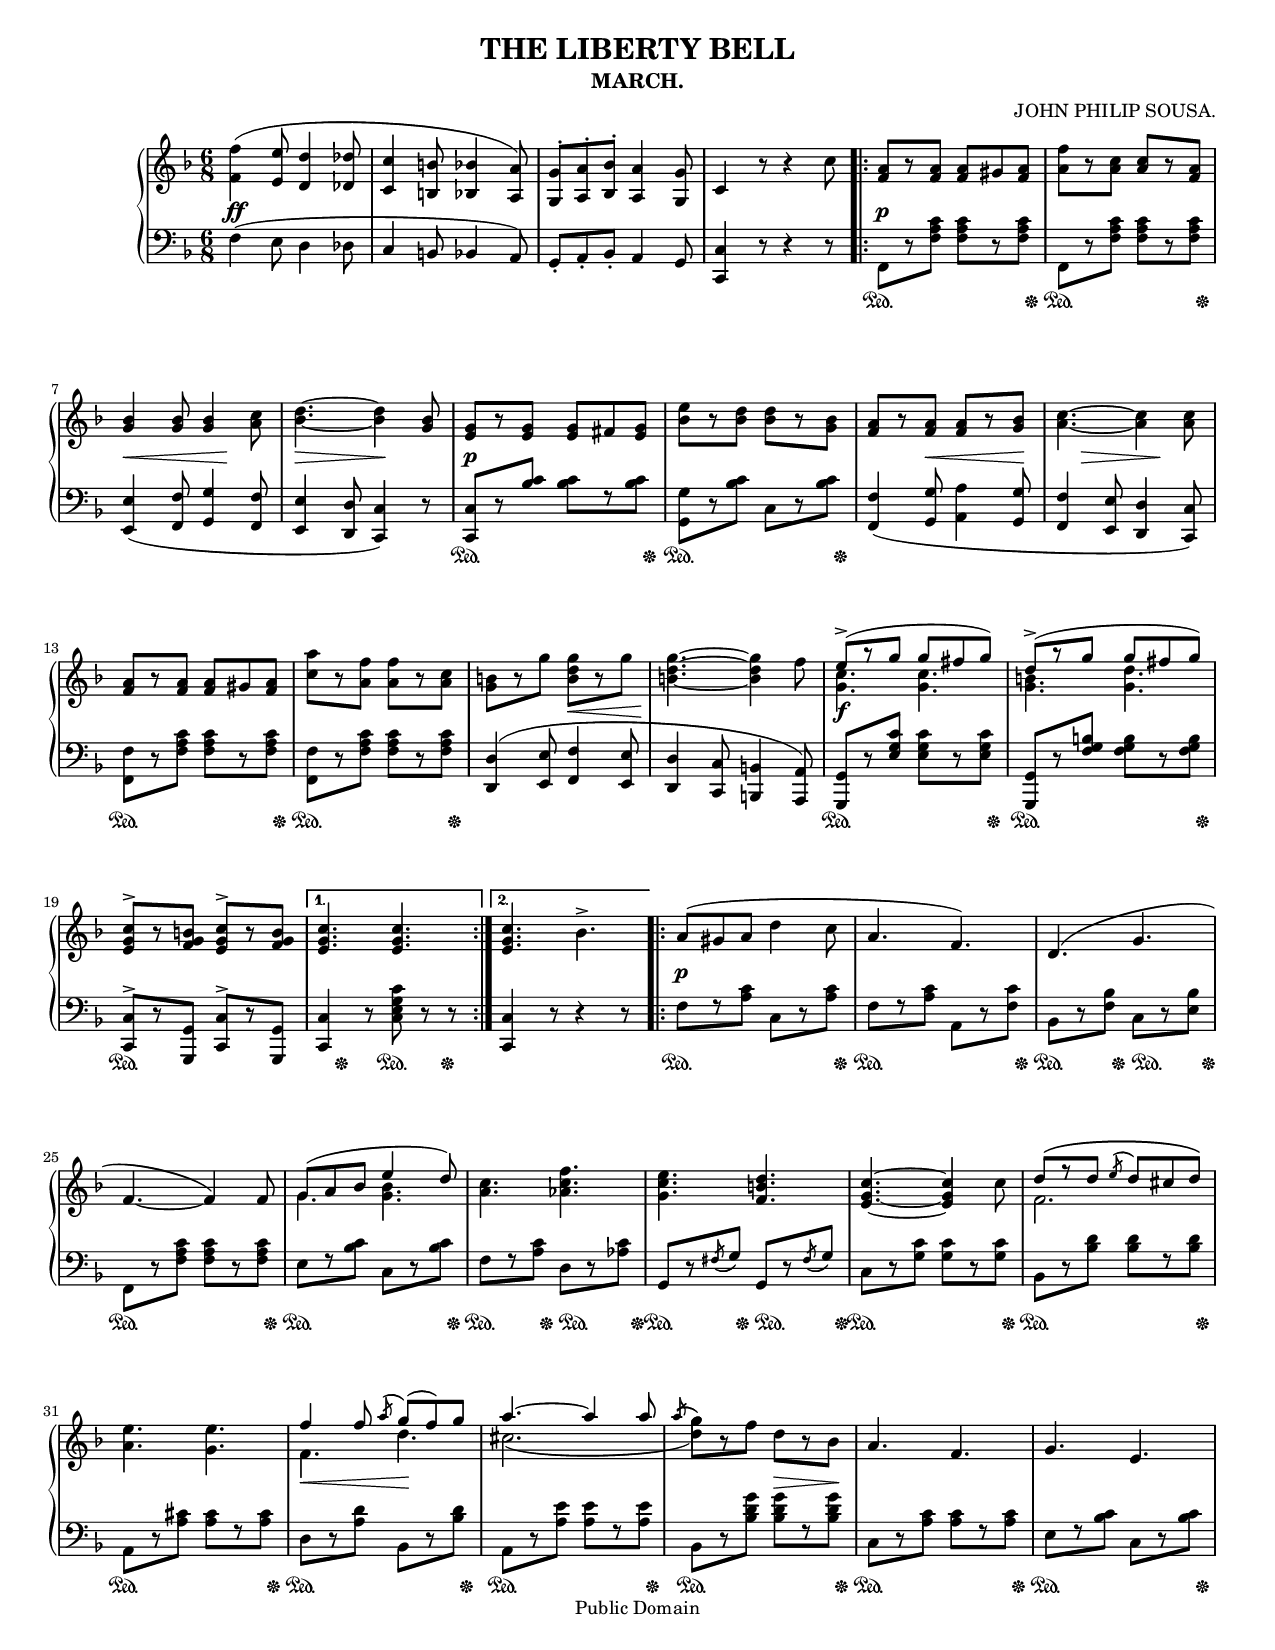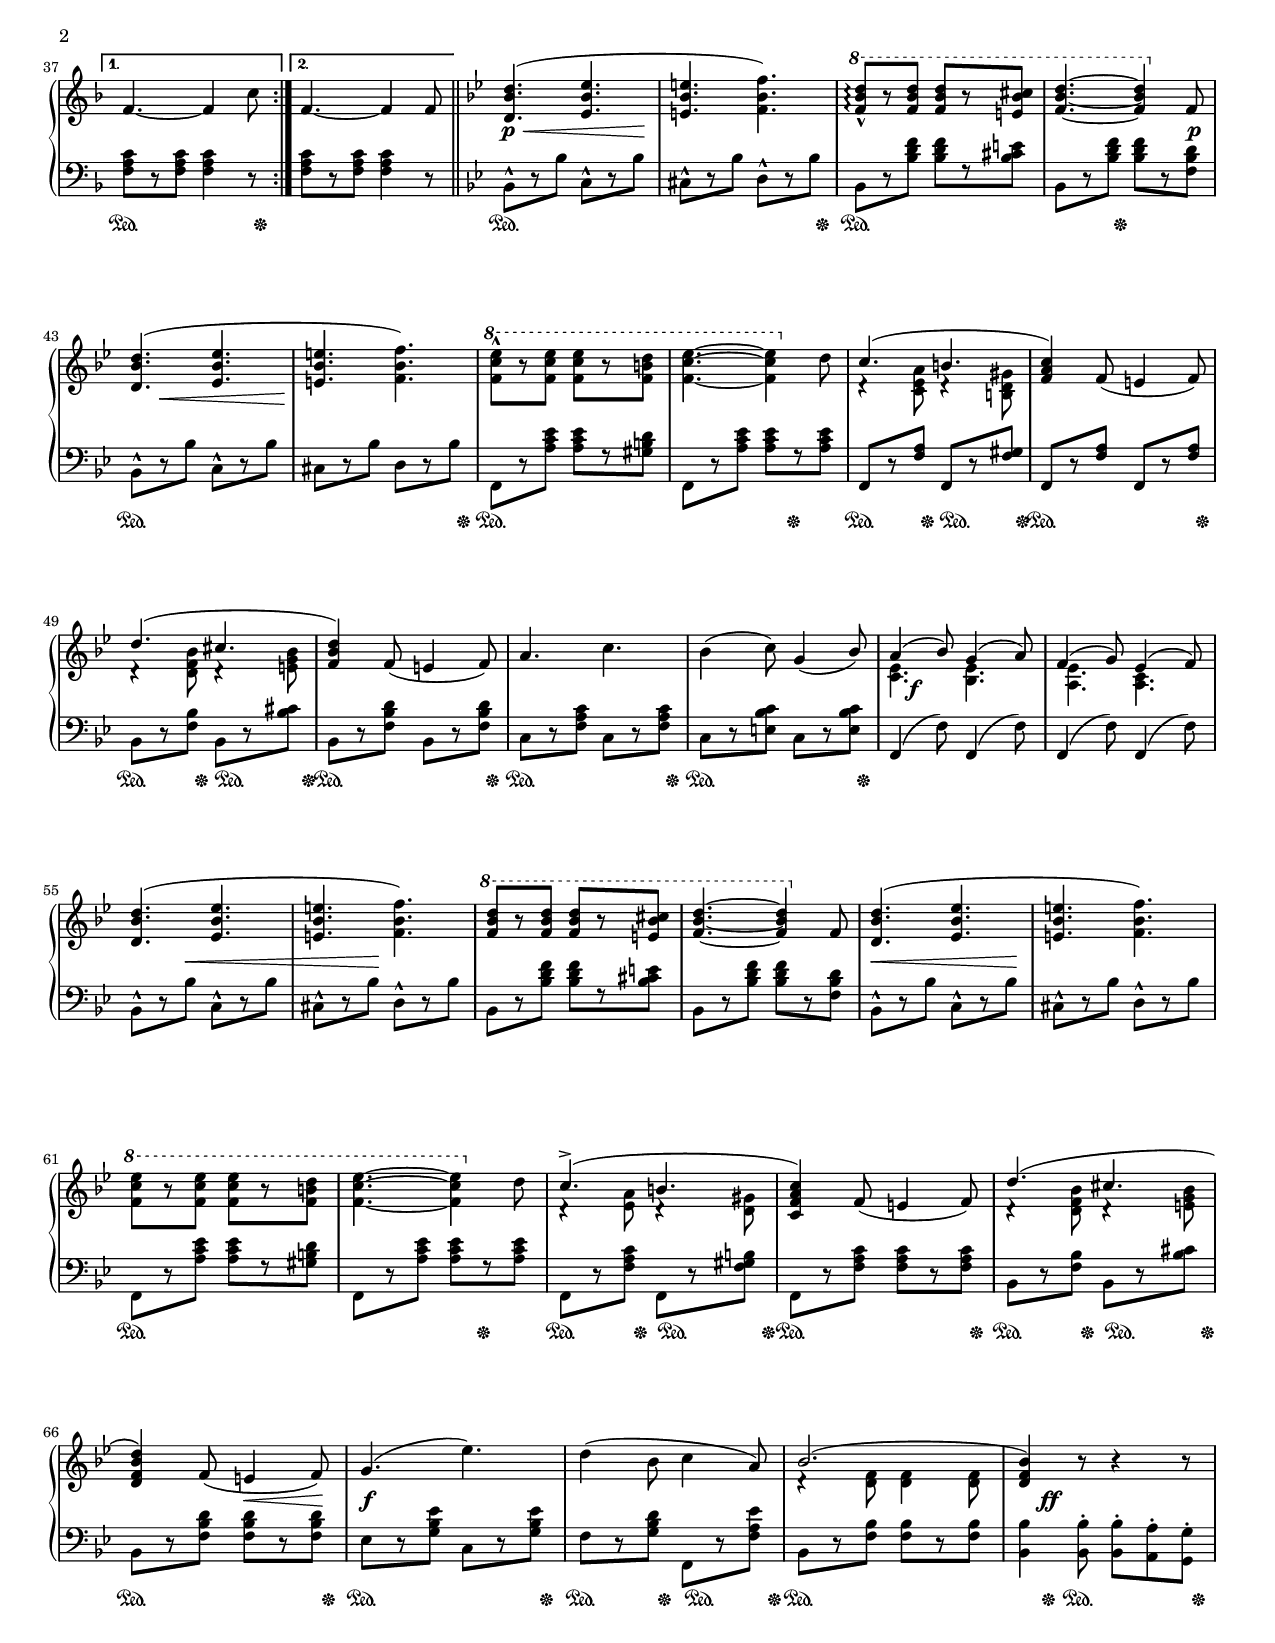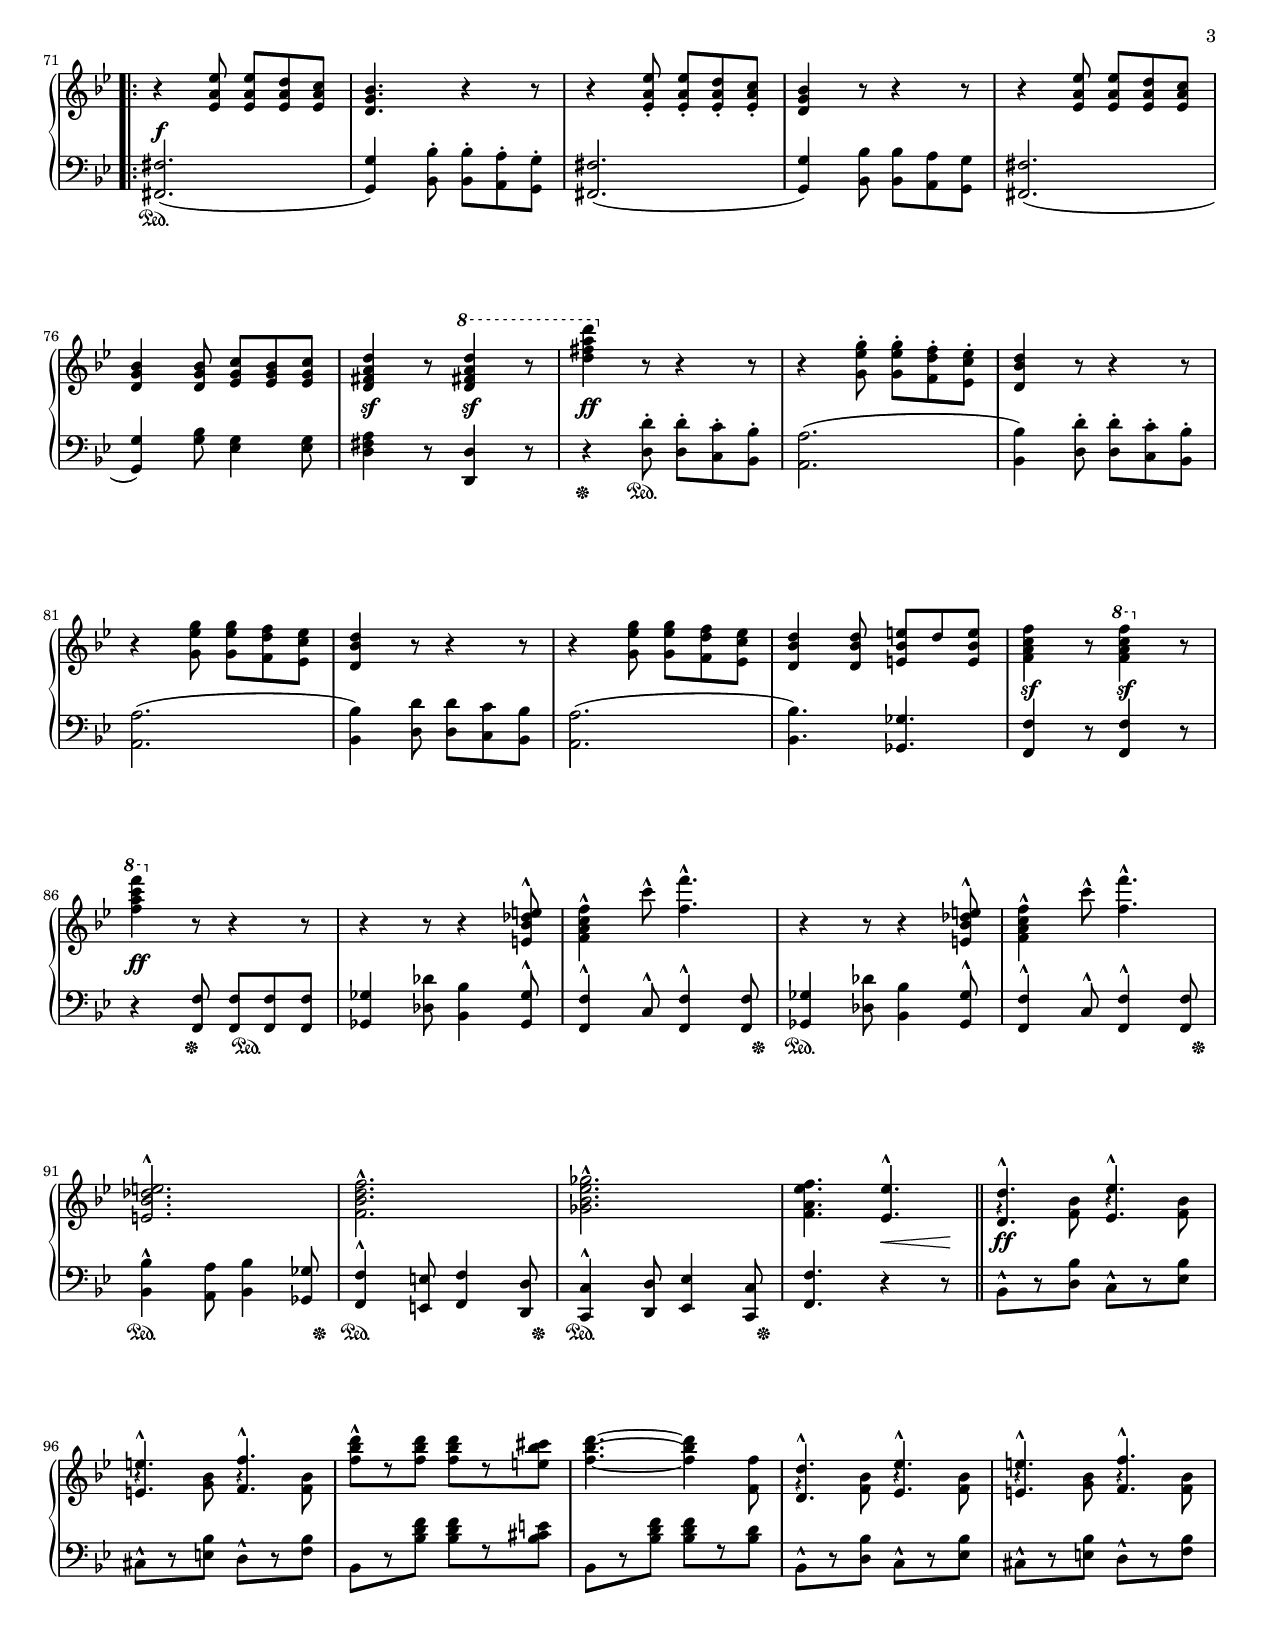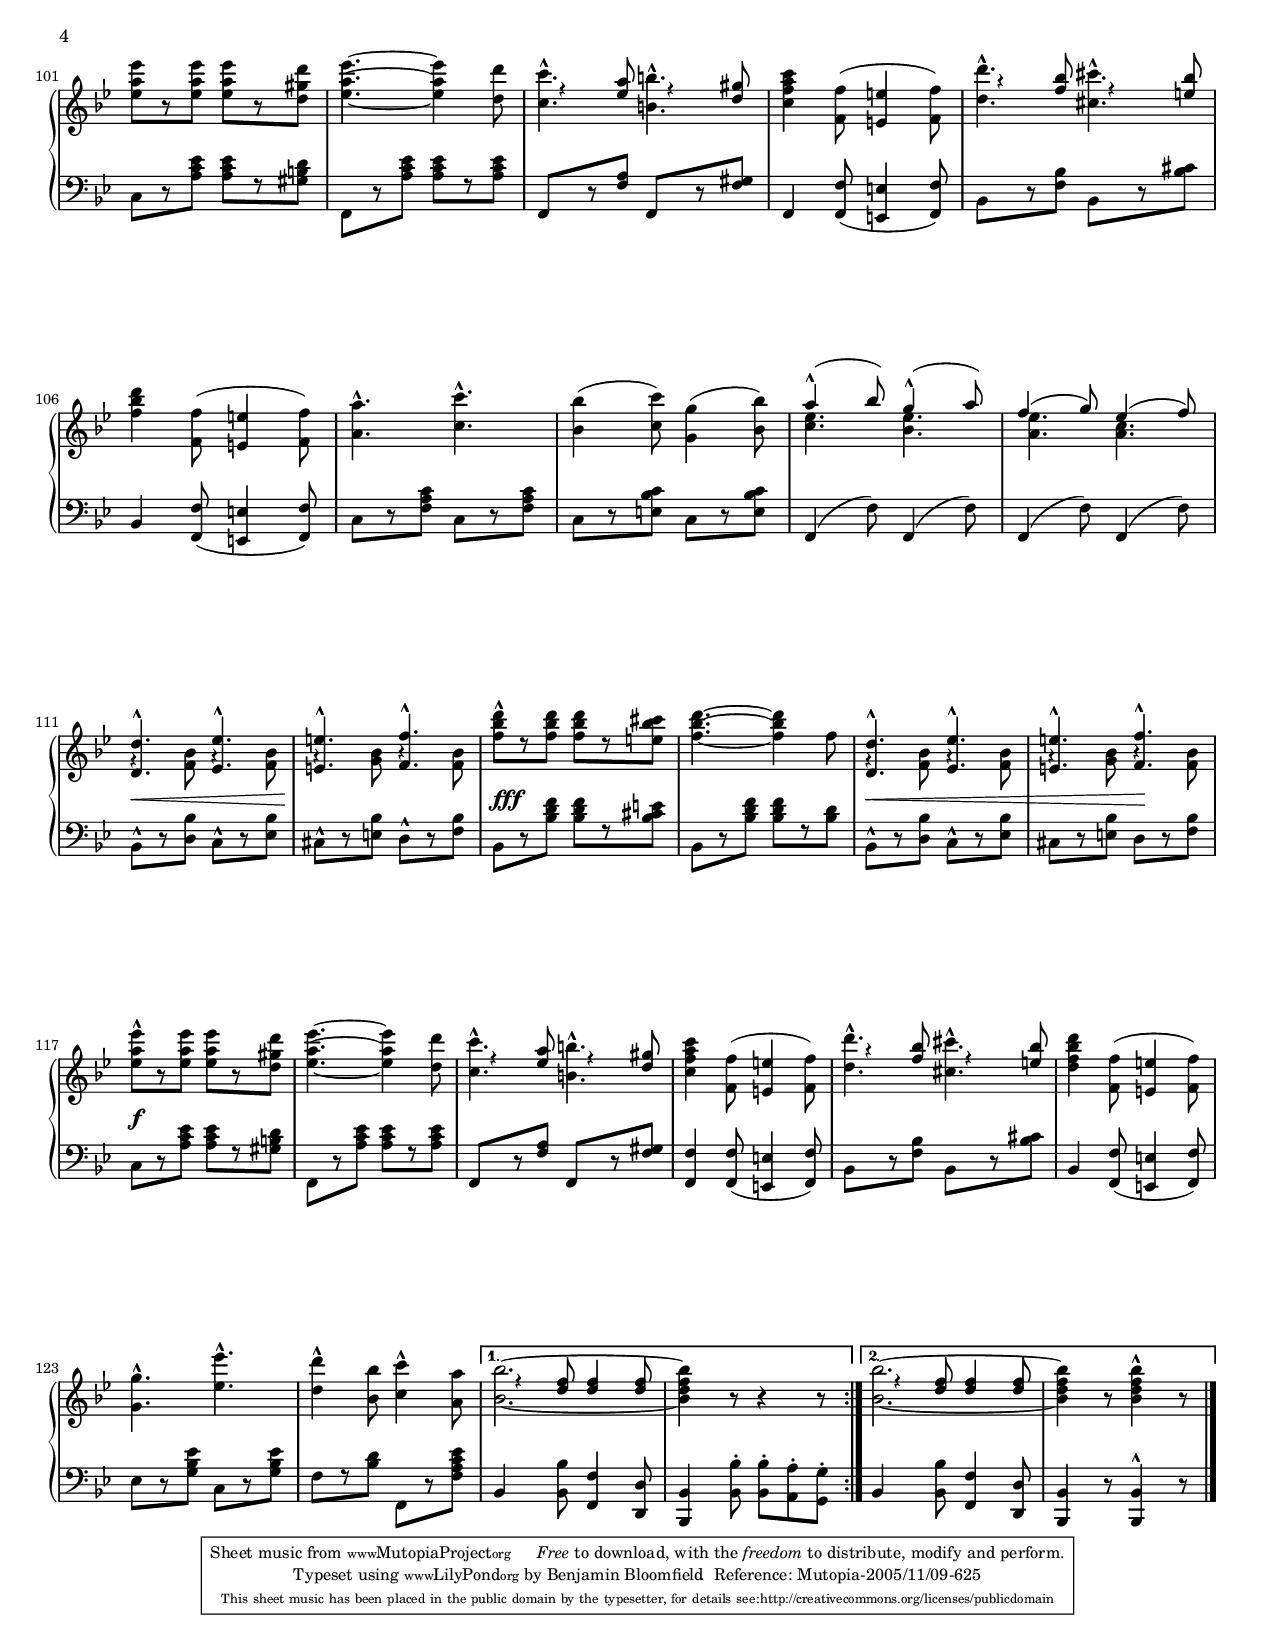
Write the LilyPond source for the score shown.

\version "2.6.0"
\include "english.ly"
\header {
 title="THE LIBERTY BELL"
 subtitle="MARCH."
 composer="JOHN PHILIP SOUSA."

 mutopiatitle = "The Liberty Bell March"
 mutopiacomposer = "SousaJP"
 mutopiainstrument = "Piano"
 date = "1893"
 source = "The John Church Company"
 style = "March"
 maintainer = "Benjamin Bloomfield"
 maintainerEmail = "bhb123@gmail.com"
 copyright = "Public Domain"
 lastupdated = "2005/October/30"

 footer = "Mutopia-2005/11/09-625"
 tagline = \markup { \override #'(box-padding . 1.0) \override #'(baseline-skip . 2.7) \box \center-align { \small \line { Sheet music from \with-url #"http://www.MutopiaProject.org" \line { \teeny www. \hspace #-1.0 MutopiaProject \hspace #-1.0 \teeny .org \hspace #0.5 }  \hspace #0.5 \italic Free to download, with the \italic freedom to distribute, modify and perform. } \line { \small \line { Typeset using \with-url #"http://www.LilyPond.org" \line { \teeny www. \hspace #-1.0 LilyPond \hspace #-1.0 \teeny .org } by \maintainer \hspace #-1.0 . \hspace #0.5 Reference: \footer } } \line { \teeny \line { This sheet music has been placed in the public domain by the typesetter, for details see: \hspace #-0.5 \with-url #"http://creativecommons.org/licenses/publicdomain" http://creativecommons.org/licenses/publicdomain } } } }

}

\paper {
	hsize = 8.5\in
	vsize = 11\in
	raggedlastbottom=##f
	betweensystempadding = #0
}

     upper = \relative c' {
	\override Staff.NoteCollision
         #'merge-differently-dotted = ##t
       \clef treble
       \key f \major
       \time 6/8

	<f f'>4^( <e e'>8 <d d'>4 <df df'>8 | <c c'>4 <b b'>8 <bf bf'>4 <a a'>8) |
	<g g'>8^.[ <a a'>^. <bf bf'>^.] <a a'>4 <g g'>8 | c4 r8 r4 c'8
\repeat volta 2
{
	<a f>8[ r <a f>] <a f>[ gs <a f>] | <a f'>[ r <a c>] <a c>[ r <a f>]

	\break

	<g bf>4 <g bf>8 <g bf>4 <a c>8 | <bf d>4.~ <bf d>4 <g bf>8 | <e g>[ r <e g>] <e g>[ fs <g e>] |
	<bf e>[ r <bf d>] <bf d>[ r <g bf>] | <f a>[ r <f a>] <f a>[ r <g bf>] | <a c>4.~ <a c>4 <a c>8

	\break

	<f a>8[ r <f a>] <f a>[ gs <a f>] | <c a'>[ r <a f'>] <a f'>[ r <a c>] | <g b>[ r g'] <g d b>[ r g] |
	<g d b>4.~ <g d b>4 f8 |
	<< \stemUp {e8^>[^( r g] g[ fs g]) | d^>[^( r g] g[ fs g])} \\
	 \stemDown {<c, g>4. <c g> | <b g> <d g,>} >>

	\break

	<c g e>8^>[ r <b g f>] <c g e>^>[ r <b g f>]
}
\alternative
{
	{
		<c g e>4. <c g e>
	}
	{
		<c g e>4. bf^>
	}
}
\repeat volta 2
{
	a8[^( gs a] d4 c8 | a4. f) | d^( g

	\break

	f4.~ f4) f8 |
	<< \stemUp {g8[^( a bf] e4 d8)} \\
	 \stemDown {g,4. <g bf>} >> |
	<a c>4. <af c f> | <g c e> <f b d> <e g c>4.~ <e g c>4 c'8 |
	<< \stemUp {\phrasingSlurUp  d8[\( r d] \acciaccatura e d[ cs d]\)} \\
	 \stemDown {f,2.} >>

	\break

	<a e'>4. <g e'> |
	<< \stemUp {f'4 f8 \acciaccatura a g[^( f) g] | a4.~ a4 a8 | \acciaccatura a \stemDown g4*3/2} \\
	 \stemDown {f,4. d' | cs2._( | <d g>8)[ r f]} >> d8[ r bf] |
	a4. f | g e

\pageBreak
}
% begin page 2
\alternative
{
	{
		f4.~ f4 c'8
	}
	{
		f,4.~ f4 f8
	}
}
	\bar "||"
	\key bf \major
	<d bf' d>4.^( <ef bf' ef> | <e bf' e> <f bf f'>) | #(set-octavation 1)
	<f' bf d>8_^\arpeggio[ r <f bf d>] <f bf d>[ r <e bf' cs>] | <f bf d>4.~ <f bf d>4 #(set-octavation 0) f,8

	\break

	<d bf' d>4.^( <ef bf' ef> | <e bf' e> <f bf f'>) | #(set-octavation 1)
	<f' c' ef>8^^[ r <f c' ef>] <f c' ef>[ r <f b d>] | <f c' ef>4.~ <f c' ef>4 #(set-octavation 0) d8 |
	<< \stemUp {c4.^( b | <f a c>4)} \\
	 \stemDown {d4\rest <c ef a>8 d4\rest <gs d b>8 | s4} >> f8_( e4 f8)

	\break

	<< \stemUp {d'4.^( cs | <d bf f>4) } \\
	 \stemDown {d,4\rest <d f bf>8 d4\rest <e g bf>8 | s4} >> f8_( e4 f8) |
	a4. c | bf4^( c8) \stemUp g4_( bf8) | \stemNeutral
	<< \stemUp {a4^( bf8) g4^( a8) | f4^( g8) ef4^( f8)} \\
	 \stemDown {<c ef>4. <bf ef> | <a ef'> <a c>} >>

	\break

	<d bf' d>4.^( <ef bf' ef> | <e bf' e> <f bf f'>) | #(set-octavation 1)
	<f' bf d>8[ r <f bf d>] <f bf d>[ r <e bf' cs>] | <f bf d>4.~ <f bf d>4 #(set-octavation 0) f,8 |
	<d bf' d>4.^( <ef bf' ef> | <e bf' e> <f bf f'>) | #(set-octavation 1)

	\break

	<f' c' ef>8[ r <f c' ef>] <f c' ef>[ r <f b d>] | <f c' ef>4.~ <f c' ef>4 #(set-octavation 0) d8 |
	<< \stemUp {c4.^>^( b | <f a c c,>4)} \\
	 \stemDown {d4\rest <ef a>8 d4\rest <d gs>8 | s4} >> f8_( e4 f8) |
	<< \stemUp { d'4.^( cs \break <d, f bf d>4)} \\
	 \stemDown { d4\rest <d f bf>8 d4\rest <e g bf>8 \break s4} >>

%	\break

	f8_( e4 f8) | g4.^( ef') | d4^( bf8 c4 a8) |
	<< \stemUp {bf2.^( | <bf f d>4)} \\
	 \stemDown {d,4\rest <d f>8 <d f>4 <d f>8 | s4} >> r8 r4 r8

\pageBreak

% begin page 3

\repeat volta 2
{
	r4 <ef a ef'>8 <ef a ef'>[ <ef a d> <ef a c>] | <d g bf>4. r4 r8 |
	r4 <ef a ef'>8-. <ef a ef'>-.[ <ef a d>-. <ef a c>]-. | <d g bf>4 r8 r4 r8 |
	r4 <ef a ef'>8 <ef a ef'>[ <ef a d> <ef a c>]

	\break

	<d g bf>4 <d g bf>8 <ef g c>[ <ef g bf> <ef g c>] | <d fs a d>4 r8 #(set-octavation 1) <d' fs a d>4 r8 |
	<d' fs a d>4 #(set-octavation 0) r8 r4 r8 | r4 <g, ef g,>8-. <g ef g,>-.[ <f d f,>-. <ef c ef,>-.] |
	<d bf d,>4 r8 r4 r8

	\break

	r4 <g ef g,>8 <g ef g,>[ <f d f,> <ef c ef,>] | <d bf d,>4 r8 r4 r8 |
	r4 <g ef g,>8 <g ef g,>[ <f d f,> <ef c ef,>] | <d bf d,>4 <d bf d,>8 <e bf e,>[ d <e bf e,>] |
	<f c a f>4 r8 #(set-octavation 1) <f' c a f>4 #(set-octavation 0) r8

	\break

	#(set-octavation 1) <f a c f>4 #(set-octavation 0) r8 r4 r8 | r4 r8 r4 <e, df bf e,>8^^ |
	<f c a f>4^^ c'8^^ <f f,>4.^^ | r4 r8 r4 <e, df bf e,>8^^ |
	<f c a f>4^^ c'8^^ <f f,>4.^^ |

	\break

	<e, df bf e,>2.^^ | <f d bf f>^^ | <gf ef bf gf>^^ | <f ef a, f>4. <ef ef,>4.^^
	\bar "||"
	<< \stemUp {<d d,>4.^^ <ef ef,>^^
		\break

		<e e,>^^ <f f,>^^} \\
	 \stemDown {\set fontSize=#-4 g,4\rest \set fontSize=#0 <f bf>8 \set fontSize=#-4 b4\rest \set fontSize=#0 <f bf>8
		\break

		\set fontSize=#-4 b4\rest \set fontSize=#0 <g bf>8 \set fontSize=#-4 b4\rest \set fontSize=#0 <f bf>8} >> |
	<f' bf d>8^^[ r <f bf d>] <f bf d>[ r <e bf' cs>] | <f bf d>4.~ <f bf d>4 <f f,>8 |
	<< \stemUp {<d d,>4.^^ <ef ef,>^^ | <e e,>^^ <f f,>^^} \\
	 \stemDown {\set fontSize=#-4 g,4\rest \set fontSize=#0 <f bf>8 \set fontSize=#-4 b4\rest \set fontSize=#0 <f bf>8 |
		\set fontSize=#-4 b4\rest \set fontSize=#0 <g bf>8 \set fontSize=#-4 b4\rest \set fontSize=#0 <f bf>8} >> |

\pageBreak
% begin page 4

	<ef' a ef'>8[ r <ef a ef'>] <ef a ef'>[ r <d gs d'>] | <ef a ef'>4.~ <ef a ef'>4 <d d'>8 |
	<< \stemUp {s64*1/2 \set fontSize=#-4 f4*31/32\rest \set fontSize=#0 <ef a>8
		    s64*1/2 \set fontSize=#-4 f4*31/32\rest \set fontSize=#0 <gs d>8} \\
	 \stemDown {<c c,>4.^^ <b b,>^^} >> |
	<c a f c>4 <f, f,>8( <e e,>4 <f f,>8) |
	<< \stemUp {s64*1/2 \set fontSize=#-4 a4*31/32\rest \set fontSize=#0 <bf f>8
		    s64*1/2 \set fontSize=#-4 f4*31/32\rest \set fontSize=#0 <e bf'>8} \\
	 \stemDown {<d d'>4.^^ <cs cs'>^^} >>

	\break

	<f bf d>4 <f f,>8( <e e,>4 <f f,>8) | <a a,>4.^^ <c c,>^^ | <bf bf,>4( <c c,>8) <g g,>4( <bf bf,>8) |
	<< \stemUp {a4^^^( bf8) g4^^^( a8) | f4^( g8) ef4^( f8)} \\
	 \stemDown {<ef c>4. <ef bf> | <ef a,> <c a>} >>

	\break

	<< \stemUp {<d d,>4.^^ <ef ef,>^^ | <e e,>^^ <f f,>^^} \\
	 \stemDown {\set fontSize=#-4 g,4\rest \set fontSize=#0 <bf f>8 \set fontSize=#-4 a4\rest \set fontSize=#0 <bf f>8 |
		\set fontSize=#-4 a4\rest \set fontSize=#0 <bf g>8 \set fontSize=#-4 b4\rest \set fontSize=#0 <bf f>8} >> |
	<f' bf d>8^^[ r <f bf d>] <f bf d>[ r <e bf' cs>] | <f bf d>4.~ <f bf d>4 f8 |
	<< \stemUp {<d d,>4.^^ <ef ef,>^^ | <e e,>^^ <f f,>^^} \\
	 \stemDown {\set fontSize=#-4 g,4\rest \set fontSize=#0 <bf f>8 \set fontSize=#-4 a4\rest \set fontSize=#0 <bf f>8 |
		\set fontSize=#-4 a4\rest \set fontSize=#0 <bf g>8 \set fontSize=#-4 b4\rest \set fontSize=#0 <bf f>8} >> |

	\break

	<ef a ef'>8^^[ r <ef a ef'>] <ef a ef'>[ r <d gs d'>] | <ef a ef'>4.~ <ef a ef'>4 <d d'>8 |
	<< \stemUp {s64*1/2 \set fontSize=#-4 f4*31/32\rest \set fontSize=#0 <ef a>8
		    s64*1/2 \set fontSize=#-4 f4*31/32\rest \set fontSize=#0 <gs d>8} \\
	 \stemDown {<c c,>4.^^ <b b,>^^} >> |
	<c a f c>4 <f, f,>8( <e e,>4 <f f,>8) |
	<< \stemUp {s64*1/2 \set fontSize=#-4 a4*31/32\rest \set fontSize=#0 <bf f>8
		    s64*1/2 \set fontSize=#-4 f4*31/32\rest \set fontSize=#0 <e bf'>8} \\
	 \stemDown {<d d'>4.^^ <cs cs'>^^} >> |
	<d f bf d>4 <f f,>8^( <e e,>4 <f f,>8)

	\break

	<g g,>4.^^ <ef ef'>^^ | <d d'>4^^ <bf bf'>8 <c c'>4^^ <a a'>8
}
\alternative
{
	{
		<< \stemUp {s64*1/2 \set fontSize=#-4 f'4*31/32\rest \set fontSize=#0 <f d>8 <f d>4 <f d>8 | s4} \\
		 \stemDown {\tieNeutral <bf bf,>2.~ | <bf f d bf>4} >>
			r8 r4 r8
	}
	{
		<< \stemUp {s64*1/2 \set fontSize=#-4 f4*31/32\rest \set fontSize=#0 <f d>8 <f d>4 <f d>8 | s4} \\
		 \stemDown {\tieNeutral <bf bf,>2.~ | <bf f d bf>4} >>
			r8 <bf f d bf>4^^ r8
	}
}
\bar "|."
     }
     
     lower = \relative c {
       \clef bass
       \key f \major
       \time 6/8

	f4^( e8 d4 df8 | c4 b8 bf4 a8) | g8-.[ a-. bf-.] a4 g8 | <c c,>4 r8 r4 r8
\repeat volta 2
{
	f,8[ r <f' a c>] <f a c>[ r <f a c>] | f,8[ r <f' a c>] <f a c>[ r <f a c>]

	\break

	<e e,>4_( <f f,>8 <g g,>4 <f f,>8 | <e e,>4 <d d,>8 <c c,>4) r8 | <c c,>8[ r <bf' c>] <bf c>[ r <bf c>] |
	<g g,>[ r <bf c>] c,[ r <bf' c>] | <f f,>4_( <g g,>8 <a a,>4 <g g,>8 | <f f,>4 <e e,>8 <d d,>4 <c c,>8)

	\break

	<f f,>8[ r <f a c>] <f a c>[ r <f a c>] | <f f,>8[ r <f a c>] <f a c>[ r <f a c>] |
	<d d,>4^( <e e,>8 <f f,>4 <e e,>8 | <d d,>4 <c c,>8 <b b,>4 <a a,>8) | <g g,>8[ r <e' g c>] <e g c>[ r <e g c>] |
	<g, g,>[ r <f' b g>] <f b g>[ r <f b g>]

	\break

	<c c,>^>[ r <g g,>] <c c,>^>[ r <g g,>]
}
\alternative
{
	{
		<c c,>4 r8 <c e g c>8 r r
	}
	{
		<c c,>4 r8 r4 r8
	}
}
\repeat volta 2
{
	f8[ r <a c>] c,[ r <a' c>] | f[ r <a c>] a,[ r <f' c'>] | bf,[ r <f' bf>] c[ r <e bf'>]

	\break

	f,[ r <f' a c>] <f a c>[ r <f a c>] | e[ r <bf' c>] c,[ r <bf' c>] | f[ r <a c>] d,[ r <af' c>] |
	g,[ r \acciaccatura fs' g] g,[ r \acciaccatura fs' g] | c,[ r <g' c>] <g c>[ r <g c>] |
	bf,[ r <bf' d>] <bf d>[ r <bf d>]

	\break

	a,[ r <a' cs>] <a cs>[ r <a cs>] | d,[ r <a' d>] bf,[ r <bf' d>] | a,[ r <a' e'>] <a e'>[ r <a e'>] |
	bf,[ r <bf' d g>] <bf d g>[ r <bf d g>] | c,[ r <a' c>] <a c>[ r <a c>] | e[ r <bf' c>] c,[ r <bf' c>]

\pageBreak
}
% begin page 2 (lower)

\alternative
{
	{
		<f a c>8[ r <f a c>] <f a c>4 r8
	}
	{
		<f a c>8[ r <f a c>] <f a c>4 r8
	}
}
	\bar "||"
	\key bf \major

	bf,8-^[ r bf'] c,-^[ r bf'] | cs,-^[ r bf'] d,-^[ r bf'] | bf,[ r <bf' d f>] <bf d f>[ r <bf cs e>] |
	bf,[ r <bf' d f>] <bf d f>[ r <f bf d>]

	\break

	bf,8-^[ r bf'] c,-^[ r bf'] | cs,[ r bf'] d,[ r bf'] | f,[ r <a' c ef>] <a c ef>[ r <gs b d>] |
	f,[ r <a' c ef>] <a c ef>[ r <a c ef>] | f,[ r <f' a>] f,[ r <f' gs>] | f,[ r <f' a>] f,[ r <f' a>]

	\break

	bf,[ r <f' bf>] bf,[ r <bf' cs>] | bf,[ r <f' bf d>] bf,[ r <f' bf d>] | c[ r <f a c>] c[ r <f a c>] |
	c[ r <e bf' c>] c[ r <e bf' c>] | f,4^( f'8) f,4^( f'8) | f,4^( f'8) f,4^( f'8)

	\break

	bf,8-^[ r bf'] c,-^[ r bf'] | cs,-^[ r bf'] d,-^[ r bf'] | bf,[ r <bf' d f>] <bf d f>[ r <bf cs e>] |
	bf,[ r <bf' d f>] <bf d f>[ r <f bf d>] | bf,8-^[ r bf'] c,-^[ r bf'] | cs,-^[ r bf'] d,-^[ r bf']

	\break

	f,[ r <a' c ef>] <a c ef>[ r <gs b d>] | f,[ r <a' c ef>] <a c ef>[ r <a c ef>] |
	f,[ r <f' a c>] f,[ r <f' gs b>] | f,[ r <f' a c>] <f a c>[ r <f a c>] | bf,[ r <f' bf>] bf,[ r <bf' cs>]

	\break

	bf,[ r <f' bf d>] <f bf d>[ r <f bf d>] | ef[ r <g bf ef>] c,[ r <g' bf ef>] |
	f[ r <g bf d>] f,[ r <f' a ef'>] | bf,[ r <f' bf>] <f bf>[ r <f bf>] |
	<bf bf,>4 <bf bf,>8-. <bf bf,>-.[ <a a,>-. <g g,>-.]

\pageBreak

% begin page 3 (lower)

\repeat volta 2
{
	<fs fs,>2.( | <g g,>4) <bf bf,>8-. <bf bf,>-.[ <a a,>-. <g g,>-.] | <fs fs,>2.( |
	<g g,>4) <bf bf,>8 <bf bf,>[ <a a,> <g g,>] | <fs fs,>2.(

	\break

	<g g,>4) <g bf>8 <ef g>4 <ef g>8 | <d fs a>4 r8 <d d,>4 r8 | r4 <d d'>8-. <d d'>-.[ <c c'>-. <bf bf'>-.] |
	<a a'>2.( | <bf bf'>4) <d d'>8-. <d d'>-.[ <c c'>-. <bf bf'>-.]

	\break

	<a a'>2.( | <bf bf'>4) <d d'>8 <d d'>[ <c c'> <bf bf'>] | <a a'>2.( | <bf bf'>4.) <gf gf'> |
	<f f'>4 r8 <f f'>4 r8

	\break

	r4 <f f'>8 <f f'>[ <f f'> <f f'>] | <gf gf'>4 <df' df'>8 <bf bf'>4 <gf gf'>8^^ |
	<f f'>4^^ c'8^^ <f f,>4^^ <f f,>8 | <gf gf,>4 <df df'>8 <bf bf'>4 <gf gf'>8^^ |
	<f f'>4^^ c'8^^ <f f,>4^^ <f f,>8

	\break

	<bf bf,>4^^ <a a,>8 <bf bf,>4 <gf gf,>8 | <f f,>4^^ <e e,>8 <f f,>4 <d d,>8 |
	<c c,>4^^ <d d,>8 <ef ef,>4 <c c,>8 | <f f,>4. r4 r8
	\bar "||"
	bf,8^^[ r <d bf'>] c^^[ r <ef bf'>]

	\break

	cs^^[ r <e bf'>] d^^[ r <f bf>] | bf,[ r <bf' d f>] <bf d f>[ r <bf cs e>] | bf,[ r <bf' d f>] <bf d f>[ r <bf d>] |
	bf,^^[ r <d bf'>] c^^[ r <ef bf'>] | cs^^[ r <e bf'>] d^^[ r <f bf>]

\pageBreak

% begin page 4 (lower)

	c8[ r <a' c ef>] <a c ef>[ r <gs b d>] | f,[ r <a' c ef>] <a c ef>[ r <a c ef>] | f,[ r <f' a>] f,[ r <f' gs>] |
	f,4 <f f'>8_( <e e'>4 <f f'>8) | bf[ r <f' bf>] bf,[ r <bf' cs>]

	\break

	bf,4 <f f'>8_( <e e'>4 <f f'>8) | c'8[ r <f a c>] c[ r <f a c>] | c[ r <e bf' c>] c[ r <e bf' c>] |
	f,4^( f'8) f,4^( f'8) | f,4^( f'8) f,4^( f'8)

	\break

	bf,8^^[ r <d bf'>] c^^[ r <ef bf'>] | cs^^[ r <e bf'>] d^^[ r <f bf>] | bf,[ r <bf' d f>] <bf d f>[ r <bf cs e>] |
	bf,[ r <bf' d f>] <bf d f>[ r <bf d>] | bf,^^[ r <d bf'>] c^^[ r <ef bf'>] | cs[ r <e bf'>] d[ r <f bf>]

	\break

	c[ r <a' c ef>] <a c ef>[ r <gs b d>] | f,[ r <a' c ef>] <a c ef>[ r <a c ef>] | f,[ r <f' a>] f,[ r <f' gs>] |
	<f f,>4 <f f,>8_( <e e,>4 <f f,>8) | bf,8[ r <f' bf>] bf,[ r <bf' cs>] | bf,4 <f f'>8_( <e e'>4 <f f'>8)

	\break

	ef'8[ r <g bf ef>] c,[ r <g' bf ef>] | f[ r <bf d>] f,[ r <f' a c ef>]
}
\alternative
{
	{
		bf,4 <bf bf'>8 <f f'>4 <d d'>8 | <bf bf'>4 <bf' bf'>8-. <bf bf'>-.[ <a a'>-. <g g'>-.]
	}
	{
		bf4 <bf bf'>8 <f f'>4 <d d'>8 | <bf bf'>4 r8 <bf bf'>4^^ r8
	}
}
\bar "|."
     }
     
     dynamics = {
	s2.\ff | s2.*3 | s2.\p | s2.

	s2\< s4\! | s4.\> s4.\! | s2.\p | s2. | s4 s4.\< s8\! | s8 s4.\> s4\!

	s2.*2 | s4. s4.\< | s2.\! | s2.\f | s2.

	s2.*3 | s2.\p | s2.*2

	s2.*6

	s2. | s4.\< s4.\! | s2. | s4. s4\> s8\! | s2.*2

% begin page 2

	s2.*2 | s2\p\< s8 s8\! | s2.*2 | s2 s8 s8\p

	s8 s2\< s8 | s2.\! | s2.*4

	s2.*4 | s8 s2\f s8 | s2.

	s4 s2\< | s4 s2\! | s2.*2 | s2\< s8 s8\! | s2.

	s2.*5

	s4. s4\< s8\! | s2.\f | s2.*2 | s8 s2\ff s8

% begin page 3

	s2.\f | s2.*4

	s2. | s4.\sf s4.\sf | s2.\ff | s2.*2

	s2.*4 | s4.\sf s4.\sf

	s2.\ff | s2.*4

	s2.*3 | s4. s4\< s8\! | s2.\ff

	s2.*5

% begin page 4

	s2.*5

	s2.*5

	s2.\< | s2.\! | s16 s16*11\fff | s2. | s2.\< | s4. s4.\!

	s2.\f | s2.*5

	s2.*6
     }
     
     pedal = {
	s2.*4 | s2\sustainDown s8. s16\sustainUp | s2\sustainDown s8. s16\sustainUp

	s2.*2 | s2\sustainDown s8. s16\sustainUp | s2\sustainDown s8. s16\sustainUp  | s2.*2

	s2\sustainDown s8. s16\sustainUp | s2\sustainDown s8. s16\sustainUp | s2.*2 |
	s2\sustainDown s8. s16\sustainUp | s2\sustainDown s8. s16\sustainUp

	s2.\sustainDown | s8 s4\sustainUp s4\sustainDown s8\sustainUp | s2. |
	s2\sustainDown s8. s16\sustainUp | s2\sustainDown s8. s16\sustainUp |
	s4\sustainDown s16 s8\sustainUp s32*9\sustainDown s32\sustainUp |

	s2\sustainDown s8. s16\sustainUp | s2\sustainDown s8. s16\sustainUp |
	s4\sustainDown s16 s8\sustainUp s32*9\sustainDown s32\sustainUp |
	s4\sustainDown s16 s8\sustainUp s32*9\sustainDown s32\sustainUp |
	s2\sustainDown s8. s16\sustainUp | s2\sustainDown s8. s16\sustainUp |

	s2\sustainDown s8. s16\sustainUp | s2\sustainDown s8. s16\sustainUp |
	s2\sustainDown s8. s16\sustainUp | s2\sustainDown s8. s16\sustainUp |
	s2\sustainDown s8. s16\sustainUp | s2\sustainDown s8. s16\sustainUp |

% begin page 2

	s2\sustainDown s8. s16\sustainUp | s2. | s2.\sustainDown | s2 s8. s16\sustainUp |
	s2.\sustainDown | s4 s16 s8\sustainUp s16*5 |

	s2.\sustainDown | s2 s8. s16\sustainUp | s2.\sustainDown | s2 s4\sustainUp |
	s4\sustainDown s16 s8\sustainUp s32*9\sustainDown s32\sustainUp |
	s2\sustainDown s8. s16\sustainUp |

	s4\sustainDown s16 s8\sustainUp s32*9\sustainDown s32\sustainUp |
	s2\sustainDown s8. s16\sustainUp | s2\sustainDown s8. s16\sustainUp | s2\sustainDown s8. s16\sustainUp |
	s2.*2 |

	s2.*6

	s2.\sustainDown | s2 s4\sustainUp |
	s4\sustainDown s16 s8\sustainUp s32*9\sustainDown s32\sustainUp |
	s2\sustainDown s8. s16\sustainUp |
	s4\sustainDown s16 s8\sustainUp s32*9\sustainDown s32\sustainUp |

	s2\sustainDown s8. s16\sustainUp | s2\sustainDown s8. s16\sustainUp |
	s4\sustainDown s16 s8\sustainUp s32*9\sustainDown s32\sustainUp |
	s2.\sustainDown | s8 s8\sustainUp s4.\sustainDown s16 s16\sustainUp

% begin page 3

	s2.\sustainDown | s2.*4

	s2.*2 | s4\sustainUp s2\sustainDown | s2.*2

	s2.*5

	s4 s8.\sustainUp s4\sustainDown s16 | s2. | s2 s8. s16\sustainUp | s2.\sustainDown | s16*11 s16\sustainUp |

	s2\sustainDown s8. s16\sustainUp | s2\sustainDown s8. s16\sustainUp | s2\sustainDown s8. s16\sustainUp |
	s2.*2

	s2.*5

% begin page 4
% no pedals on page 4
     }
     #(set-global-staff-size 16)
     \score {
       \context PianoStaff <<
         \context Staff=upper \upper
         \context Dynamics=dynamics \dynamics
         \context Staff=lower <<
           \clef bass
           \lower
         >>
         \context Dynamics=pedal \pedal
       >>
       \layout {
         \context {
           \type "Engraver_group_engraver"
           \name Dynamics
           \alias Voice % So that \cresc works, for example.
           \consists "Output_property_engraver"
     
           minimumVerticalExtent = #'(-1 . 1)
           pedalSustainStrings = #'("Ped." "*Ped." "*")
           pedalUnaCordaStrings = #'("una corda" "" "tre corde")
     
           \consists "Piano_pedal_engraver"
           \consists "Script_engraver"
           \consists "Dynamic_engraver"
           \consists "Text_engraver"
     
           \override TextScript #'font-size = #2
           \override TextScript #'font-shape = #'italic
           \override DynamicText #'extra-offset = #'(0 . 2.5)
           \override Hairpin #'extra-offset = #'(0 . 2.5)
     
           \consists "Skip_event_swallow_translator"
     
           \consists "Axis_group_engraver"
         }
         \context {
           \PianoStaff
           \accepts Dynamics
           \override VerticalAlignment #'forced-distance = #5.75
         }
       }
     }
     \score {
	\unfoldRepeats
       \context PianoStaff <<
         \context Staff=upper << \upper \dynamics >>
         \context Staff=lower << \lower \dynamics >>
         \context Dynamics=pedal \pedal
       >>
       \midi { \tempo 4=200
         \context {
           \type "Performer_group_performer"
           \name Dynamics
           \consists "Piano_pedal_performer"
         }
         \context {
           \PianoStaff
           \accepts Dynamics
         }
       }
     }
